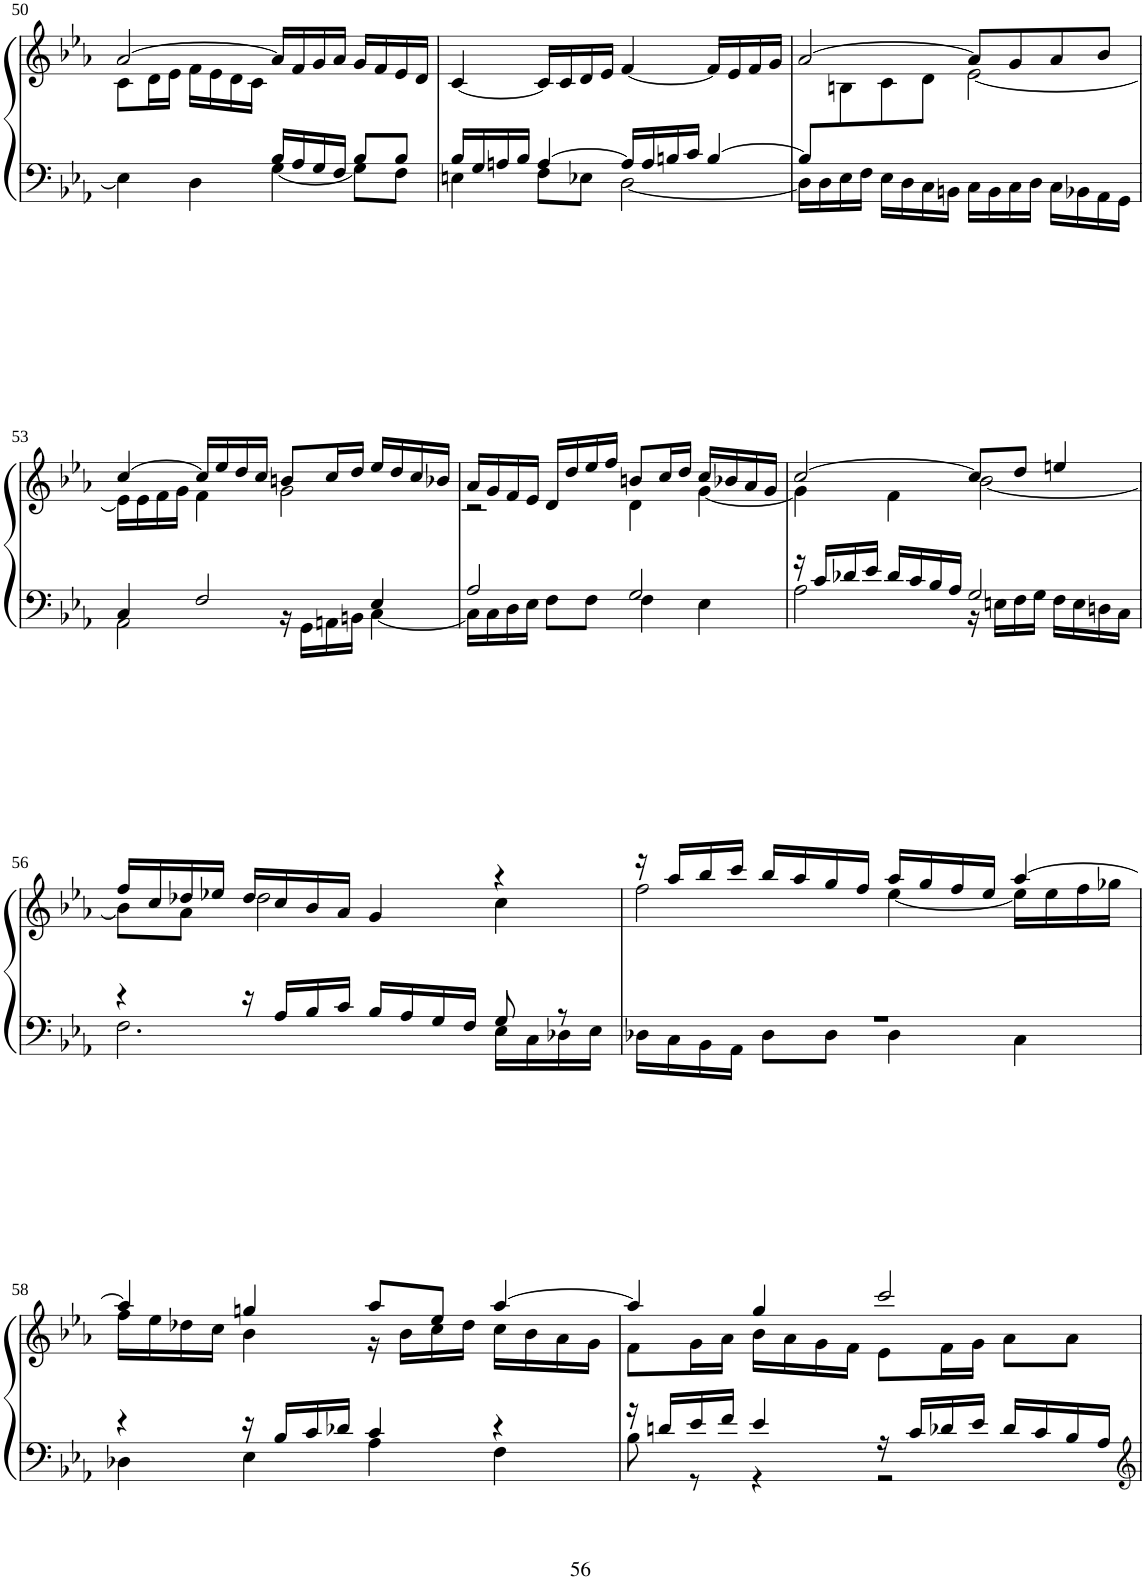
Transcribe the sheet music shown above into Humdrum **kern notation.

**kern	**kern
*part1	*part1
*staff2	*staff1
*I"Piano	*
*I'Pno	*
!!LO:PB:g=z
*clefF4	*clefG2
*k[b-e-a-]	*k[b-e-a-]
*M4/4	*M4/4
*met(c)	*met(c)
=50	=50
*^	*^
2ryy	4E-\]	[2a-/	8c\L
.	.	.	16d\L
.	.	.	16e-\JJ
.	4D\	.	16f\LL
.	.	.	16e-\
.	.	.	16d\
.	.	.	16c\JJ
16B-/LL	[4G\	16a-/LL]	2ryy
16A-/	.	16f/	.
16G/	.	16g/	.
16F/JJ	.	16a-/JJ	.
8B-/L	8G\L]	16g/LL	.
.	.	16f/	.
8B-/J	8F\J	16e-/	.
.	.	16d/JJ	.
*	*	*v	*v
=51	=51	=51
16B-/LL	4En\	[4c/
16G/	.	.
16An/	.	.
16B-/JJ	.	.
[4A/	8F\L	16c/LL]
.	.	16c/
.	8E-X\J	16d/
.	.	16e-/JJ
16A/LL]	[2D\	[4f/
16A/	.	.
16Bn/	.	.
16c/JJ	.	.
[4B/	.	16f/LL]
.	.	16e-/
.	.	16f/
.	.	16g/JJ
=52	=52	=52
*	*	*^
*	*	*	*^
8B/L]	16D\LL]	[2a-/	2ryy	8ryy
.	16D\	.	.	.
4.ryy	16E-\	.	.	8Bn\
.	16F\JJ	.	.	.
.	16E-\LL	.	.	8c\
.	16D\	.	.	.
.	16C\	.	.	8d\J
.	16BBn\JJ	.	.	.
2ryy	16C\LL	8a-/L]	[2e-\	2ryy
.	16BB\	.	.	.
.	16C\	8g/	.	.
.	16D\JJ	.	.	.
.	16C\LL	8a-/	.	.
.	16BB-X\	.	.	.
.	16AA-\	8b-/J	.	.
.	16GG\JJ	.	.	.
*	*	*	*v	*v
!!LO:LB:g=z
=53	=53	=53	=53
4C/	2AA-\	[4cc/	16e-\LL]
.	.	.	16e-\
.	.	.	16f\
.	.	.	16g\JJ
2F/	.	16cc/LL]	4f\
.	.	16ee-/	.
.	.	16dd/	.
.	.	16cc/JJ	.
.	16r	8bn/L	2g\
.	16GG\LL	.	.
.	16AAn\	16cc/L	.
.	16BBn\JJ	16dd/JJ	.
4E-/	[4C\	16ee-/LL	.
.	.	16dd/	.
.	.	16cc/	.
.	.	16b-X/JJ	.
=54	=54	=54	=54
2A-/	16C\LL]	16a-/LL	2r
.	16C\	16g/	.
.	16D\	16f/	.
.	16E-\JJ	16e-/JJ	.
.	8F\L	16d/LL	.
.	.	16dd/	.
.	8F\J	16ee-/	.
.	.	16ff/JJ	.
2G/	4F\	8bn/L	4d\
.	.	16cc/L	.
.	.	16dd/JJ	.
.	4E-\	16cc/LL	[4g\
.	.	16b-X/	.
.	.	16a-/	.
.	.	16g/JJ	.
=55	=55	=55	=55
16r	2A-\	[2cc/	4g\]
16c/LL	.	.	.
16d-X/	.	.	.
16e-/JJ	.	.	.
16d-/LL	.	.	4f\
16c/	.	.	.
16B-/	.	.	.
16A-/JJ	.	.	.
2G/	16r	8cc/L]	[2b-\
.	16En\LL	.	.
.	16F\	8dd/J	.
.	16G\JJ	.	.
.	16F\LL	4een/	.
.	16E\	.	.
.	16Dn\	.	.
.	16C\JJ	.	.
!!LO:LB:g=z	!!
=56	=56	=56	=56
4r	2.F\	16ff/LL	8b-\L]
.	.	16cc/	.
.	.	16dd-X/	8a-\J
.	.	16ee-X/JJ	.
16r	.	16dd-/LL	2dd-\
16A-/LL	.	16cc/	.
16B-/	.	16b-/	.
16c/JJ	.	16a-/JJ	.
16B-/LL	.	4g/	.
16A-/	.	.	.
16G/	.	.	.
16F/JJ	.	.	.
8G/	16E-\LL	4r	4cc\
.	16C\	.	.
8r	16D-X\	.	.
.	16E-\JJ	.	.
=57	=57	=57	=57
1r	16D-X\LL	16r	2ff\
.	16C\	16aa-/LL	.
.	16BB-\	16bb-/	.
.	16AA-\JJ	16ccc/JJ	.
.	8D-\L	16bb-/LL	.
.	.	16aa-/	.
.	8D-\J	16gg/	.
.	.	16ff/JJ	.
.	4D-\	16aa-/LL	[4ee-\
.	.	16gg/	.
.	.	16ff/	.
.	.	16ee-/JJ	.
.	4C\	[4aa-/	16ee-\LL]
.	.	.	16ee-\
.	.	.	16ff\
.	.	.	16gg-X\JJ
!!LO:LB:g=z	!!
=58	=58	=58	=58
4r	4D-X\	4aa-/]	16ff\LL
.	.	.	16ee-\
.	.	.	16dd-X\
.	.	.	16cc\JJ
16r	4E-\	4ggn/	4b-\
16B-/LL	.	.	.
16c/	.	.	.
16d-X/JJ	.	.	.
4c/	4A-\	8aa-/L	16r
.	.	.	16b-\LL
.	.	8ee-/J	16cc\
.	.	.	16dd-\JJ
4r	4F\	[4aa-/	16cc\LL
.	.	.	16b-\
.	.	.	16a-\
.	.	.	16g\JJ
=59	=59	=59	=59
16r	8B-\	4aa-/]	8f\L
16dn/LL	.	.	.
16e-/	8r	.	16g\L
16f/JJ	.	.	16a-\JJ
4e-/	4r	4gg/	16b-\LL
.	.	.	16a-\
.	.	.	16g\
.	.	.	16f\JJ
16r	2r	2ccc/	8e-\L
16c/LL	.	.	.
16d-X/	.	.	16f\L
16e-/JJ	.	.	16g\JJ
16d-/LL	.	.	8a-\L
16c/	.	.	.
16B-/	.	.	8a-\J
16A-/JJ	.	.	.
*v	*v	*	*
*	*v	*v
=	=
*-	*-
